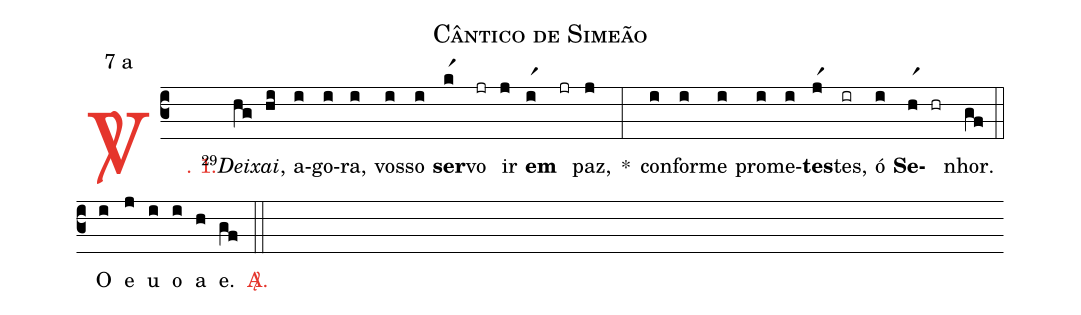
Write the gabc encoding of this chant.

name: Cântico de Simeão;
mode: 7;
mode-differentia: a;
%%
(c3)

<c><sp>V/</sp>. 1.</c>() <v>\VSup{29}</v><i>Dei</i>(hg)<i>xai</i>,(hi) a(i)go(i)ra,(i) vos(i)so(i) <b>ser</b>(kr1)vo(jr) ir(j) <b>em</b>(ir1) (jr) paz,(j) *(:) con(i)for(i)me(i) pro(i)me(i)<b>tes</b>(jr1)tes,(ir) ó(i) <b>Se</b>(hr1)(hr)nhor.(gf)

(::)

<eu>O(i) e(j) u(i) o(i) a(h) e.</eu>(gf)

<c><sp>A/</sp>.</c>(::)
